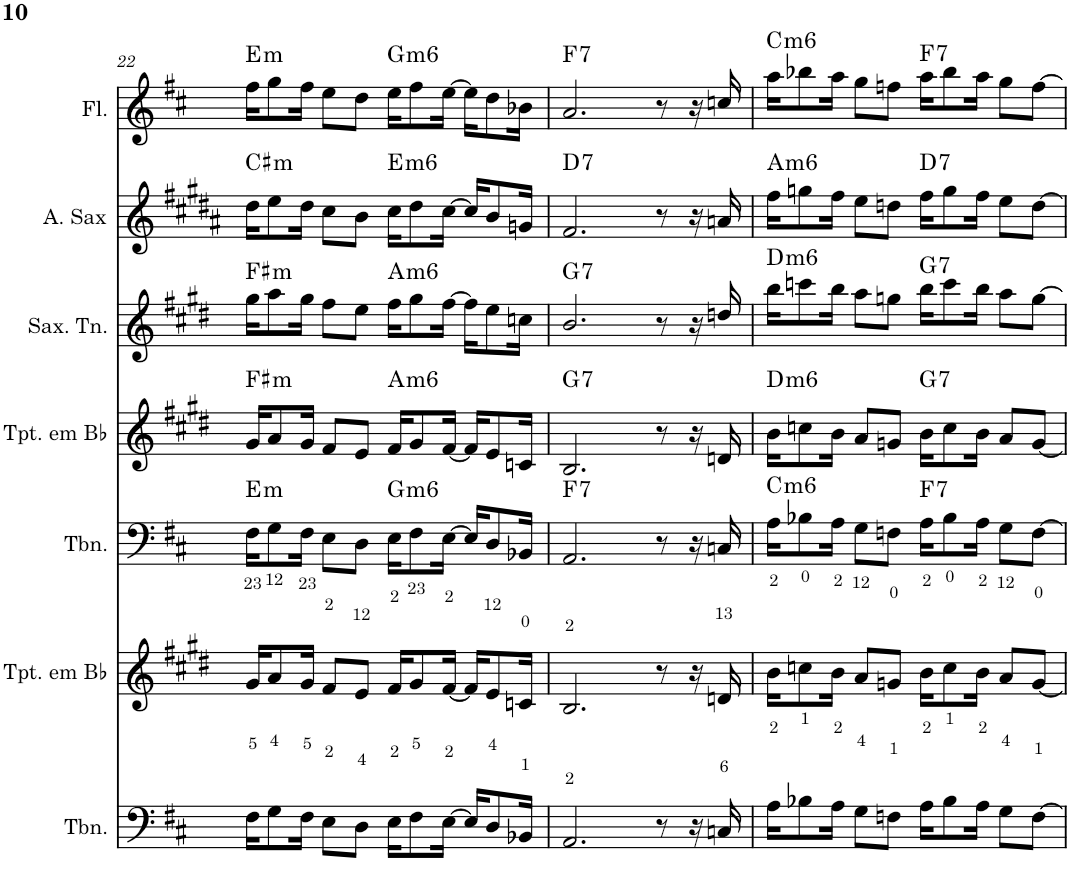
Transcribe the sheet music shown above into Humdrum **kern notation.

**kern	**kern	**kern	**harte	**kern	**harte	**kern	**harte	**kern	**harte	**kern	**harte
*part7	*part6	*part5	*part5	*part4	*part4	*part3	*part3	*part2	*part2	*part1	*part1
*staff7	*staff6	*staff5	*	*staff4	*	*staff3	*	*staff2	*	*staff1	*
*I"Trombone	*I"Trompete em Bb	*I"Trombone	*	*I"Trompete em Bb	*	*I"Saxofone Tenor	*	*I"Saxofone Alto	*	*I"Flauta Transversal	*
*I'Tbn.	*I'Tpt. em Bb	*I'Tbn.	*	*I'Tpt. em Bb	*	*I'Sax. Tn.	*	*	*	*I'Fl.	*
!!LO:PB:g=z
*clefF4	*clefG2	*clefF4	*	*clefG2	*	*clefG2	*	*clefG2	*	*clefG2	*
*	*Trd1c2	*	*	*Trd1c2	*	*Trd8c14	*	*Trd5c9	*	*	*
*k[f#c#]	*k[f#c#g#d#]	*k[f#c#]	*	*k[f#c#g#d#]	*	*k[f#c#g#d#]	*	*k[f#c#g#d#a#]	*	*k[f#c#]	*
*D:	*E:	*D:	*	*E:	*	*E:	*	*B:	*	*D:	*
*M4/4	*M4/4	*M4/4	*	*M4/4	*	*M4/4	*	*M4/4	*	*M4/4	*
=22	=22	=22	=22	=22	=22	=22	=22	=22	=22	=22	=22
!	!	!	!LO:H:kt=m	!	!LO:H:kt=m	!	!LO:H:kt=m	!	!LO:H:kt=m	!	!LO:H:kt=m
16F#\KL	16g#/KL	16F#\KL	E:min	16g#/KL	F#:min	16gg#\KL	F#:min	16dd#\KL	C#:min	16ff#\KL	E:min
8G\	8a/	8G\	.	8a/	.	8aa\	.	8ee\	.	8gg\	.
16F#\Jk	16g#/Jk	16F#\Jk	.	16g#/Jk	.	16gg#\Jk	.	16dd#\Jk	.	16ff#\Jk	.
8E\L	8f#/L	8E\L	.	8f#/L	.	8ff#\L	.	8cc#\L	.	8ee\L	.
8D\J	8e/J	8D\J	.	8e/J	.	8ee\J	.	8b\J	.	8dd\J	.
!	!	!	!LO:H:kt=m6	!	!LO:H:kt=m6	!	!LO:H:kt=m6	!	!LO:H:kt=m6	!	!LO:H:kt=m6
16E\KL	16f#/KL	16E\KL	G:min6	16f#/KL	A:min6	16ff#\KL	A:min6	16cc#\KL	E:min6	16ee\KL	G:min6
8F#\	8g#/	8F#\	.	8g#/	.	8gg#\	.	8dd#\	.	8ff#\	.
[16E\Jk	[16f#/Jk	[16E\Jk	.	[16f#/Jk	.	[16ff#\Jk	.	[16cc#\Jk	.	[16ee\Jk	.
16E/KL]	16f#/KL]	16E/KL]	.	16f#/KL]	.	16ff#\KL]	.	16cc#/KL]	.	16ee\KL]	.
8D/	8e/	8D/	.	8e/	.	8ee\	.	8b/	.	8dd\	.
16BB-X/Jk	16cn/Jk	16BB-X/Jk	.	16cn/Jk	.	16ccn\Jk	.	16gn/Jk	.	16b-X\Jk	.
=23	=23	=23	=23	=23	=23	=23	=23	=23	=23	=23	=23
!	!	!	!LO:H:kt=7	!	!LO:H:kt=7	!	!LO:H:kt=7	!	!LO:H:kt=7	!	!LO:H:kt=7
2.AA/	2.B/	2.AA/	F:7	2.B/	G:7	2.b/	G:7	2.f#/	D:7	2.a/	F:7
8r	8r	8r	.	8r	.	8r	.	8r	.	8r	.
16r	16r	16r	.	16r	.	16r	.	16r	.	16r	.
16Cn/	16dn/	16Cn/	.	16dn/	.	16ddn/	.	16an/	.	16ccn/	.
=24	=24	=24	=24	=24	=24	=24	=24	=24	=24	=24	=24
!	!	!	!LO:H:kt=m6	!	!LO:H:kt=m6	!	!LO:H:kt=m6	!	!LO:H:kt=m6	!	!LO:H:kt=m6
16A\KL	16b\KL	16A\KL	C:min6	16b\KL	D:min6	16bb\KL	D:min6	16ff#\KL	A:min6	16aa\KL	C:min6
8B-X\	8ccn\	8B-X\	.	8ccn\	.	8cccn\	.	8ggn\	.	8bb-X\	.
16A\Jk	16b\Jk	16A\Jk	.	16b\Jk	.	16bb\Jk	.	16ff#\Jk	.	16aa\Jk	.
8G\L	8a/L	8G\L	.	8a/L	.	8aa\L	.	8ee\L	.	8gg\L	.
8Fn\J	8gn/J	8Fn\J	.	8gn/J	.	8ggn\J	.	8ddn\J	.	8ffn\J	.
!	!	!	!LO:H:kt=7	!	!LO:H:kt=7	!	!LO:H:kt=7	!	!LO:H:kt=7	!	!LO:H:kt=7
16A\KL	16b\KL	16A\KL	F:7	16b\KL	G:7	16bb\KL	G:7	16ff#\KL	D:7	16aa\KL	F:7
8B-\	8cc\	8B-\	.	8cc\	.	8ccc\	.	8gg\	.	8bb-\	.
16A\Jk	16b\Jk	16A\Jk	.	16b\Jk	.	16bb\Jk	.	16ff#\Jk	.	16aa\Jk	.
8G\L	8a/L	8G\L	.	8a/L	.	8aa\L	.	8ee\L	.	8gg\L	.
[8F\J	[8g/J	[8F\J	.	[8g/J	.	[8gg\J	.	[8dd\J	.	[8ff\J	.
=	=	=	=	=	=	=	=	=	=	=	=
*-	*-	*-	*-	*-	*-	*-	*-	*-	*-	*-	*-
